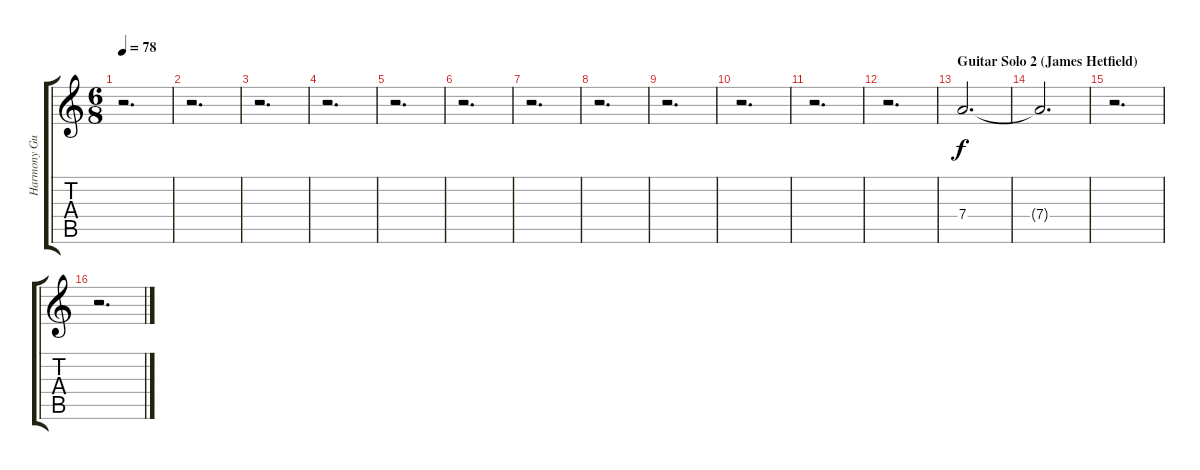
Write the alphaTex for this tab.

\track ("Harmony Guitar" "Harmony Gu") {instrument distortionguitar}
\staff {score tabs}
\tuning (E4 B3 G3 D3 A2 E2) {hide}
\ts (6 8)
\tempo 78
\clef g2
\ks c
r.2{d dy f} |
r.2{d} |
r.2{d} |
r.2{d} |
r.2{d} |
r.2{d} |
r.2{d} |
r.2{d} |
r.2{d} |
r.2{d} |
r.2{d} |
r.2{d} |
\section ("" "Guitar Solo 2 (James Hetfield)")
7.4.2{d} |
7.4{t}.2{d} |
r.2{d} |
r.2{d}
